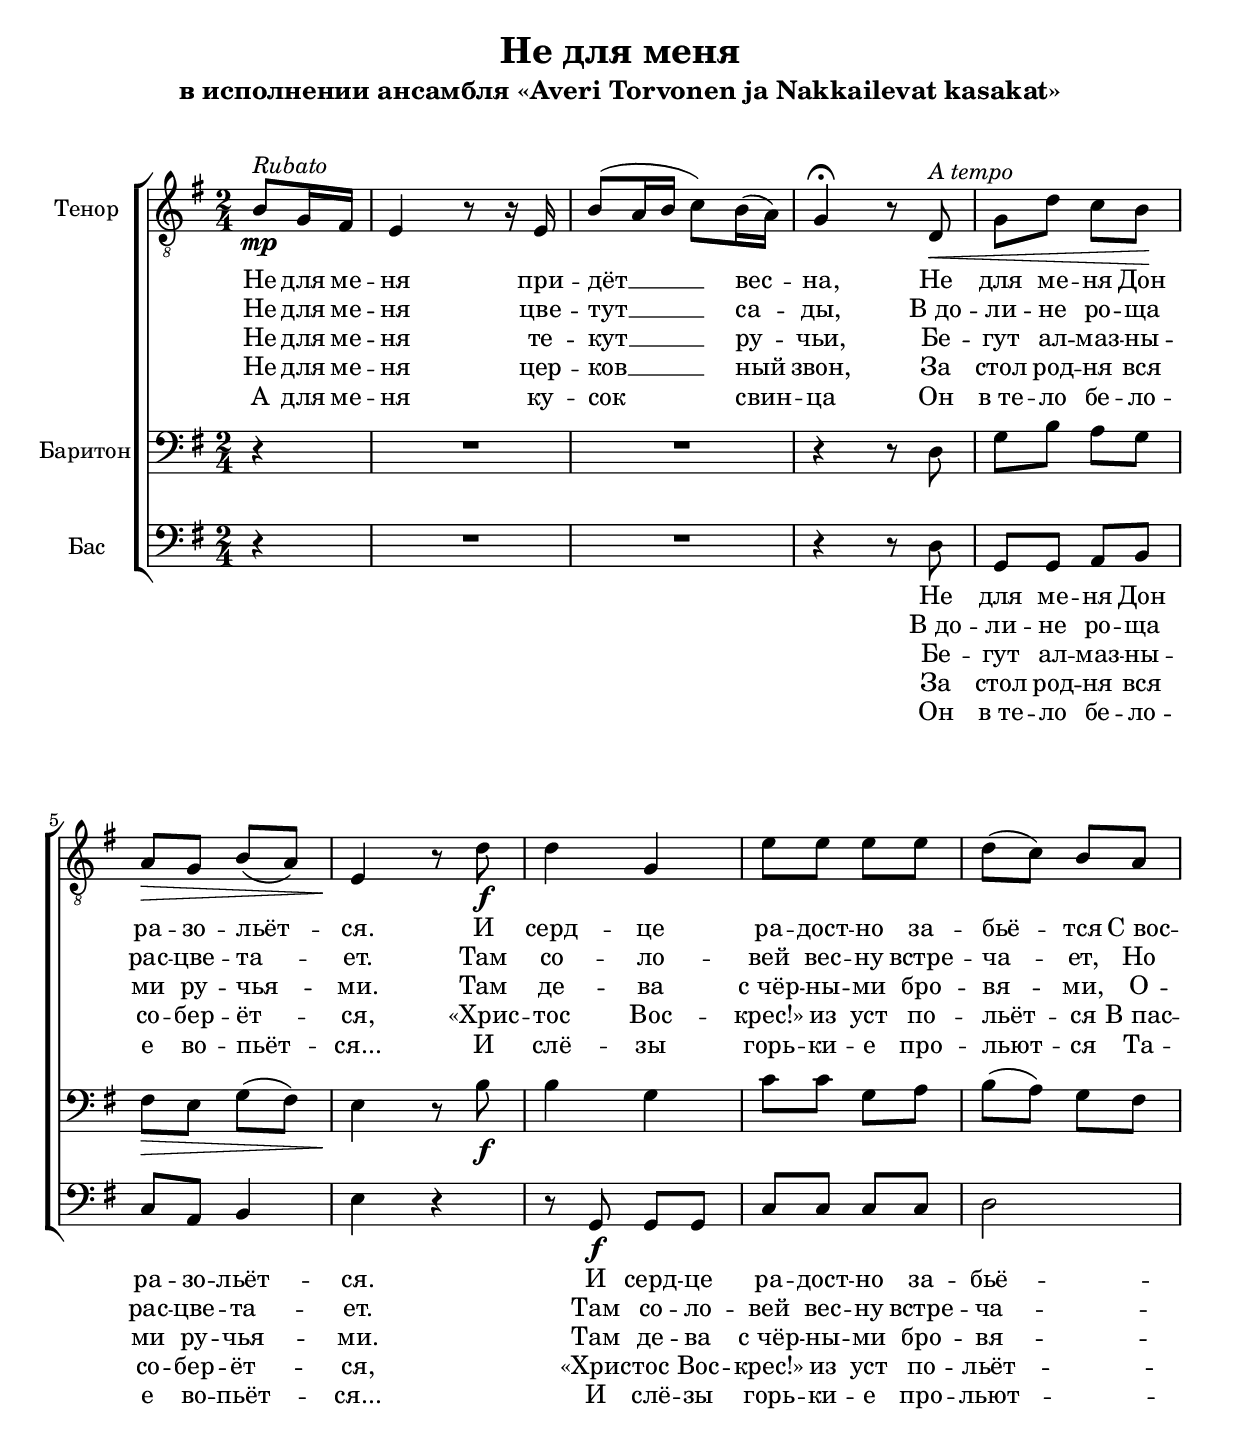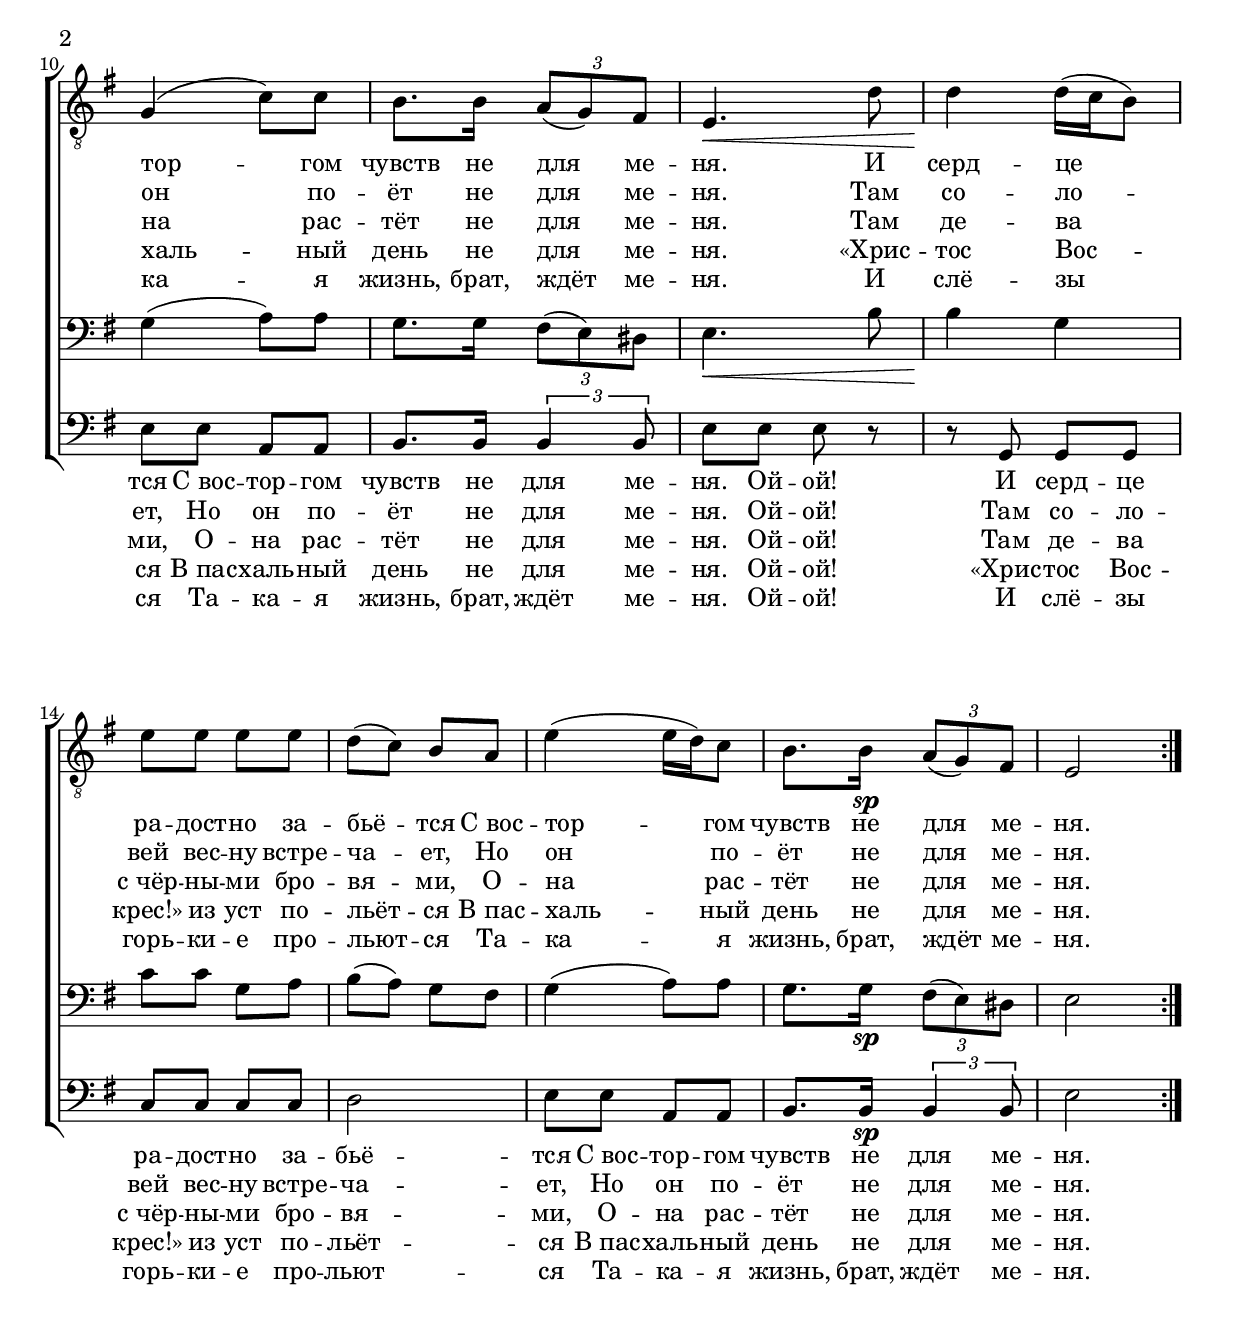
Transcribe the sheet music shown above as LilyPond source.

\version "2.12.3"

\header {
  title = "Не для меня"
  subtitle = "в исполнении ансамбля «Averi Torvonen ja Nakkailevat kasakat»"
%  composer = "Säveltäjä"
%  poet = "Sanoittaja"
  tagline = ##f
}

globals = { \key e \minor \time 2/4 }

tenor = \relative c' {
  \partial 4
  b8\mp^\markup {\italic Rubato }
  g16 fis16 | e4 r8 r16 e16 | b'8 ( a16 b16 c8) b16( a16) g4\fermata r8 % intro
  d\<^\markup {\italic "A tempo" } | g d' c b\! | a\> g b( a) | e4\! r8 % verse
  d'8\f|d4 g,4|e'8 e e e|d( c) b a g4( c8) c8|b8. b16 \times 2/3 {a8( g8) fis8}|e4.\< % chorus 
  d'8  |d4\! d16( c16 b8)|e8 e e e|d( c) b a e'4( e16 d16) c8|b8. b16\sp \times 2/3 {a8( g8) fis8}|e2 % chorus
}

barytone = \relative c {
  \partial 4 r4
  R2*2 r4 r8 d | g b a g | fis\> e g( fis) | e4\! r8 % verse
  b'8\f|b4 g4|c8 c g a|b( a) g fis|g4( a8) a8|g8. g16 \times 2/3 {fis8( e8) dis8}|e4.\< % chorus
  b'8|b4\! g4|c8 c g a|b( a) g fis|g4( a8) a8|g8. g16\sp \times 2/3 {fis8( e8) dis8}|e2 % chorus
}

bass = 	\relative c {
  \partial 4 r4
  R2*2 r4 r8 d8|g,8 g a b|c a b4|e4 r4 % verse
  r8 g,8\f g g|c8 c c c|d2|e8 e8 a,8 a8|b8. b16 \times 2/3 {b4 b8}|e8 e8 e8 r8 % chorus
  r8 g,8 g g|c8 c c c|d2|e8 e8 a,8 a8|b8. b16\sp \times 2/3 {b4 b8}|e2 % chorus
}

introOne = \lyricmode { Не для ме -- ня при -- дёт __ вес -- на, }
verseOne = \lyricmode { Не для ме -- ня  Дон ра -- зо -- льёт -- ся. }
chorusOne = \lyricmode {
  И серд -- це ра -- дост -- но за -- бьё -- тся 
  С_вос -- тор -- гом чувств не для ме -- ня.
}

introTwo = \lyricmode { Не для ме -- ня цве -- тут __ са -- ды, }
verseTwo = \lyricmode { В_до -- ли -- не ро -- ща рас -- цве -- та -- ет. }
chorusTwo = \lyricmode { 
  Там со -- ло -- вей вес -- ну встре -- ча -- ет, 
  Но он по -- ёт не для ме -- ня.
}

introThree = \lyricmode { Не для ме -- ня те -- кут __ ру -- чьи, }
verseThree = \lyricmode { Бе -- гут ал -- маз -- ны -- ми ру -- чья -- ми. }
chorusThree = \lyricmode { 
  Там де -- ва с_чёр -- ны -- ми бро -- вя -- ми,
  О -- на рас -- тёт не для ме -- ня.
}

introFour = \lyricmode { Не для ме -- ня цер -- ков __ ный звон, }
verseFour = \lyricmode { За стол род -- ня вся со -- бер -- ёт -- ся, }
chorusFour = \lyricmode { 
  «Хрис -- тос Вос -- крес!» из уст по -- льёт -- ся
  В_пас -- халь -- ный день не для ме -- ня.
}

introFive = \lyricmode { А для ме -- ня ку -- сок свин -- ца }
verseFive = \lyricmode { Он в_те -- ло бе -- ло -- е во -- пьёт -- ся... }
chorusFive = \lyricmode {
  И слё -- зы горь -- ки -- е про -- льют -- ся 
  Та -- ка -- я жизнь, брат, ждёт ме -- ня.
}

hoi = \lyricmode { Ой -- ой! }

\score {
  \new ChoirStaff <<
    \new Staff << 
      \set Staff.instrumentName = "Тенор"
      \set Staff.midiInstrument = "choir aahs"
      \new Voice = "Tenor" { \clef "treble_8" \globals \repeat volta 5 \tenor }
      \new Lyrics \lyricsto "Tenor" {	\introOne \verseOne \chorusOne \chorusOne}
      \new Lyrics \lyricsto "Tenor" {	\introTwo \verseTwo \chorusTwo \chorusTwo}
      \new Lyrics \lyricsto "Tenor" {	\introThree \verseThree \chorusThree \chorusThree}
      \new Lyrics \lyricsto "Tenor" {	\introFour \verseFour \chorusFour \chorusFour}
      \new Lyrics \lyricsto "Tenor" {	\introFive \verseFive \chorusFive \chorusFive}
    >>
    \new Staff << 
      \set Staff.instrumentName = "Баритон"
      \set Staff.midiInstrument = "choir aahs"
      \new Voice = "Barytone" { \clef bass \globals \barytone }
    >>
    \new Staff << 
      \set Staff.instrumentName = "Бас"
      \set Staff.midiInstrument = "choir aahs"
      \new Voice = "Bass" { \clef bass \globals \bass }
      \new Lyrics \lyricsto "Bass" {  \verseOne \chorusOne \hoi \chorusOne }
      \new Lyrics \lyricsto "Bass" {  \verseTwo \chorusTwo \hoi \chorusTwo }
      \new Lyrics \lyricsto "Bass" {  \verseThree \chorusThree \hoi \chorusThree }
      \new Lyrics \lyricsto "Bass" {  \verseFour \chorusFour \hoi \chorusFour }
      \new Lyrics \lyricsto "Bass" {  \verseFive \chorusFive \hoi \chorusFive }
    >> 
  >>
  \midi {}
  \layout {}
} 

\paper {
  ragged-bottom = ##t
  markup-system-spacing #'padding = #5  % between title and staff group
  system-system-spacing #'padding = #10 % between staff groups
}

